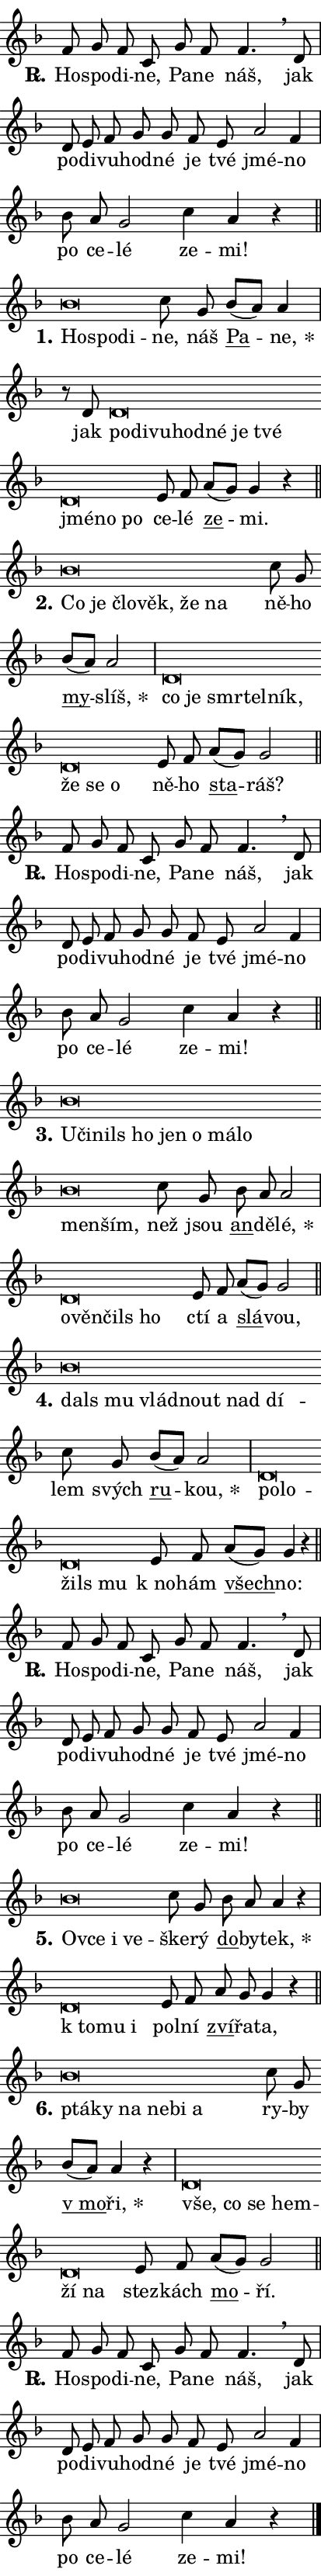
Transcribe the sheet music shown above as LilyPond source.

\version "2.22.1"
\header { tagline = "" }
\paper {
  indent = 0\cm
  top-margin = 0\cm
  right-margin = 0\cm
  bottom-margin = 0\cm
  left-margin = 0\cm
  paper-width = 7\cm
  page-breaking = #ly:one-page-breaking
  system-system-spacing.basic-distance = #11
  score-system-spacing.basic-distance = #11
  ragged-last = ##f
}


%% Author: Thomas Morley
%% https://lists.gnu.org/archive/html/lilypond-user/2020-05/msg00002.html
#(define (line-position grob)
"Returns position of @var[grob} in current system:
   @code{'start}, if at first time-step
   @code{'end}, if at last time-step
   @code{'middle} otherwise
"
  (let* ((col (ly:item-get-column grob))
         (ln (ly:grob-object col 'left-neighbor))
         (rn (ly:grob-object col 'right-neighbor))
         (col-to-check-left (if (ly:grob? ln) ln col))
         (col-to-check-right (if (ly:grob? rn) rn col))
         (break-dir-left
           (and
             (ly:grob-property col-to-check-left 'non-musical #f)
             (ly:item-break-dir col-to-check-left)))
         (break-dir-right
           (and
             (ly:grob-property col-to-check-right 'non-musical #f)
             (ly:item-break-dir col-to-check-right))))
        (cond ((eqv? 1 break-dir-left) 'start)
              ((eqv? -1 break-dir-right) 'end)
              (else 'middle))))

#(define (tranparent-at-line-position vctor)
  (lambda (grob)
  "Relying on @code{line-position} select the relevant enry from @var{vctor}.
Used to determine transparency,"
    (case (line-position grob)
      ((end) (not (vector-ref vctor 0)))
      ((middle) (not (vector-ref vctor 1)))
      ((start) (not (vector-ref vctor 2))))))

noteHeadBreakVisibility =
#(define-music-function (break-visibility)(vector?)
"Makes @code{NoteHead}s transparent relying on @var{break-visibility}"
#{
  \override NoteHead.transparent =
    #(tranparent-at-line-position break-visibility)
#})

#(define delete-ledgers-for-transparent-note-heads
  (lambda (grob)
    "Reads whether a @code{NoteHead} is transparent.
If so this @code{NoteHead} is removed from @code{'note-heads} from
@var{grob}, which is supposed to be @code{LedgerLineSpanner}.
As a result ledgers are not printed for this @code{NoteHead}"
    (let* ((nhds-array (ly:grob-object grob 'note-heads))
           (nhds-list
             (if (ly:grob-array? nhds-array)
                 (ly:grob-array->list nhds-array)
                 '()))
           ;; Relies on the transparent-property being done before
           ;; Staff.LedgerLineSpanner.after-line-breaking is executed.
           ;; This is fragile ...
           (to-keep
             (remove
               (lambda (nhd)
                 (ly:grob-property nhd 'transparent #f))
               nhds-list)))
      ;; TODO find a better method to iterate over grob-arrays, similiar
      ;; to filter/remove etc for lists
      ;; For now rebuilt from scratch
      (set! (ly:grob-object grob 'note-heads)  '())
      (for-each
        (lambda (nhd)
          (ly:pointer-group-interface::add-grob grob 'note-heads nhd))
        to-keep))))

hideNotes = {
  \noteHeadBreakVisibility #begin-of-line-visible
}
unHideNotes = {
  \noteHeadBreakVisibility #all-visible
}

% work-around for resetting accidentals
% https://lilypond.org/doc/v2.23/Documentation/notation/displaying-rhythms#unmetered-music
cadenzaMeasure = {
  \cadenzaOff
  \partial 1024 s1024
  \cadenzaOn
}

#(define-markup-command (accent layout props text) (markup?)
  "Underline accented syllable"
  (interpret-markup layout props
    #{\markup \override #'(offset . 4.3) \underline { #text }#}))

responsum = \markup \concat {
  "R" \hspace #-1.05 \path #0.1 #'((moveto 0 0.07) (lineto 0.9 0.8)) \hspace #0.05 "."
}

\layout {
    \context {
        \Staff
        \remove "Time_signature_engraver"
        \override LedgerLineSpanner.after-line-breaking = #delete-ledgers-for-transparent-note-heads
    }
    \context {
        \Voice {
            \override NoteHead.output-attributes = #'((class . "notehead"))
            \override Hairpin.height = #0.55
        }
    }
    \context {
        \Lyrics {
            \override StanzaNumber.output-attributes = #'((class . "stanzanumber"))
            \override LyricSpace.minimum-distance = #0.9
            \override LyricText.font-name = #"TeX Gyre Schola"
            \override LyricText.font-size = 1
            \override StanzaNumber.font-name = #"TeX Gyre Schola Bold"
            \override StanzaNumber.font-size = 1
        }
    }
}

% magnetic-lyrics.ily
%
%   written by
%     Jean Abou Samra <jean@abou-samra.fr>
%     Werner Lemberg <wl@gnu.org>
%
%   adapted by
%     Jiri Hon <jiri.hon@gmail.com>
%
% Version 2022-Apr-15

% https://www.mail-archive.com/lilypond-user@gnu.org/msg149350.html

#(define (Left_hyphen_pointer_engraver context)
   "Collect syllable-hyphen-syllable occurrences in lyrics and store
them in properties.  This engraver only looks to the left.  For
example, if the lyrics input is @code{foo -- bar}, it does the
following.

@itemize @bullet
@item
Set the @code{text} property of the @code{LyricHyphen} grob between
@q{foo} and @q{bar} to @code{foo}.

@item
Set the @code{left-hyphen} property of the @code{LyricText} grob with
text @q{foo} to the @code{LyricHyphen} grob between @q{foo} and
@q{bar}.
@end itemize

Use this auxiliary engraver in combination with the
@code{lyric-@/text::@/apply-@/magnetic-@/offset!} hook."
   (let ((hyphen #f)
         (text #f))
     (make-engraver
      (acknowledgers
       ((lyric-syllable-interface engraver grob source-engraver)
        (set! text grob)))
      (end-acknowledgers
       ((lyric-hyphen-interface engraver grob source-engraver)
        ;(when (not (grob::has-interface grob 'lyric-space-interface))
          (set! hyphen grob)));)
      ((stop-translation-timestep engraver)
       (when (and text hyphen)
         (ly:grob-set-object! text 'left-hyphen hyphen))
       (set! text #f)
       (set! hyphen #f)))))

#(define (lyric-text::apply-magnetic-offset! grob)
   "If the space between two syllables is less than the value in
property @code{LyricText@/.details@/.squash-threshold}, move the right
syllable to the left so that it gets concatenated with the left
syllable.

Use this function as a hook for
@code{LyricText@/.after-@/line-@/breaking} if the
@code{Left_@/hyphen_@/pointer_@/engraver} is active."
   (let ((hyphen (ly:grob-object grob 'left-hyphen #f)))
     (when hyphen
       (let ((left-text (ly:spanner-bound hyphen LEFT)))
         (when (grob::has-interface left-text 'lyric-syllable-interface)
           (let* ((common (ly:grob-common-refpoint grob left-text X))
                  (this-x-ext (ly:grob-extent grob common X))
                  (left-x-ext
                   (begin
                     ;; Trigger magnetism for left-text.
                     (ly:grob-property left-text 'after-line-breaking)
                     (ly:grob-extent left-text common X)))
                  ;; `delta` is the gap width between two syllables.
                  (delta (- (interval-start this-x-ext)
                            (interval-end left-x-ext)))
                  (details (ly:grob-property grob 'details))
                  (threshold (assoc-get 'squash-threshold details 0.2)))
             (when (< delta threshold)
               (let* (;; We have to manipulate the input text so that
                      ;; ligatures crossing syllable boundaries are not
                      ;; disabled.  For languages based on the Latin
                      ;; script this is essentially a beautification.
                      ;; However, for non-Western scripts it can be a
                      ;; necessity.
                      (lt (ly:grob-property left-text 'text))
                      (rt (ly:grob-property grob 'text))
                      (is-space (grob::has-interface hyphen 'lyric-space-interface))
                      (space (if is-space " " ""))
                      (space-markup (grob-interpret-markup grob " "))
                      (space-size (interval-length (ly:stencil-extent space-markup X)))
                      (extra-delta (if is-space space-size 0))
                      ;; Append new syllable.
                      (ltrt-space (if (and (string? lt) (string? rt))
                                (string-append lt space rt)
                                (make-concat-markup (list lt space rt))))
                      ;; Right-align `ltrt` to the right side.
                      (ltrt-space-markup (grob-interpret-markup
                               grob
                               (make-translate-markup
                                (cons (interval-length this-x-ext) 0)
                                (make-right-align-markup ltrt-space)))))
                 (begin
                   ;; Don't print `left-text`.
                   (ly:grob-set-property! left-text 'stencil #f)
                   ;; Set text and stencil (which holds all collected
                   ;; syllables so far) and shift it to the left.
                   (ly:grob-set-property! grob 'text ltrt-space)
                   (ly:grob-set-property! grob 'stencil ltrt-space-markup)
                   (ly:grob-translate-axis! grob (- (- delta extra-delta)) X))))))))))


#(define (lyric-hyphen::displace-bounds-first grob)
   ;; Make very sure this callback isn't triggered too early.
   (let ((left (ly:spanner-bound grob LEFT))
         (right (ly:spanner-bound grob RIGHT)))
     (ly:grob-property left 'after-line-breaking)
     (ly:grob-property right 'after-line-breaking)
     (ly:lyric-hyphen::print grob)))

squashThreshold = #0.4

\layout {
  \context {
    \Lyrics
    \consists #Left_hyphen_pointer_engraver
    \override LyricText.after-line-breaking =
      #lyric-text::apply-magnetic-offset!
    \override LyricHyphen.stencil = #lyric-hyphen::displace-bounds-first
    \override LyricText.details.squash-threshold = \squashThreshold
    \override LyricHyphen.minimum-distance = 0
    \override LyricHyphen.minimum-length = \squashThreshold
  }
}

squash = \override LyricText.details.squash-threshold = 9999
unSquash = \override LyricText.details.squash-threshold = \squashThreshold

left = \override LyricText.self-alignment-X = #LEFT
unLeft = \revert LyricText.self-alignment-X

starOffset = #(lambda (grob) 
                (let ((x_offset (ly:self-alignment-interface::aligned-on-x-parent grob)))
                  (if (= x_offset 0) 0 (+ x_offset 1.2))))

star = #(define-music-function (syllable)(string?)
"Append star separator at the end of a syllable"
#{
  \once \override LyricText.X-offset = #starOffset
  \lyricmode { \markup {
    #syllable
    \override #'((font-name . "TeX Gyre Schola Bold")) \hspace #0.2 \lower #0.65 \larger "*"
  } }
#})

starAccent = #(define-music-function (syllable)(string?)
"Append star separator at the end of a syllable and make accent"
#{
  \once \override LyricText.X-offset = #starOffset
  \lyricmode { \markup {
    \accent #syllable
    \override #'((font-name . "TeX Gyre Schola Bold")) \hspace #0.2 \lower #0.65 \larger "*"
  } }
#})

breath = #(define-music-function (syllable)(string?)
"Append breathing indicator at the end of a syllable"
#{
  \lyricmode { \markup { #syllable "+" } }
#})

optionalBreath = #(define-music-function (syllable)(string?)
"Append optional breathing indicator at the end of a syllable"
#{
  \lyricmode { \markup { #syllable "(+)" } }
#})


\score {
    <<
        \new Voice = "melody" { \cadenzaOn \key f \major \relative { f'8 g f c g' f f4. \breathe d8 \cadenzaMeasure \bar "|" d e f g g \bar "" f e \bar "" a2 f4 \cadenzaMeasure \bar "|" bes8 a g2 \bar "" c4 a r \cadenzaMeasure \bar "||" \break }
\relative { bes'\breve*1/16 \hideNotes \breve*1/16 \breve*1/16 \bar "" \unHideNotes c8 g \bar "" bes[( a)] a4 \cadenzaMeasure \bar "|" r8 d,8 d\breve*1/16 \hideNotes \breve*1/16 \bar "" \breve*1/16 \bar "" \breve*1/16 \bar "" \breve*1/16 \bar "" \breve*1/16 \bar "" \breve*1/16 \bar "" \breve*1/16 \bar "" \breve*1/16 \breve*1/16 \bar "" \unHideNotes e8 f \bar "" a[( g)] g4 r \cadenzaMeasure \bar "||" \break }
\relative { bes'\breve*1/16 \hideNotes \breve*1/16 \bar "" \breve*1/16 \bar "" \breve*1/16 \bar "" \breve*1/16 \breve*1/16 \bar "" \unHideNotes c8 g \bar "" bes[( a)] a2 \cadenzaMeasure \bar "|" d,\breve*1/16 \hideNotes \breve*1/16 \bar "" \breve*1/16 \bar "" \breve*1/16 \bar "" \breve*1/16 \bar "" \breve*1/16 \bar "" \breve*1/16 \breve*1/16 \bar "" \unHideNotes e8 f \bar "" a[( g)] g2 \cadenzaMeasure \bar "||" \break }
\relative { f'8 g f c g' f f4. \breathe d8 \cadenzaMeasure \bar "|" d e f g g \bar "" f e \bar "" a2 f4 \cadenzaMeasure \bar "|" bes8 a g2 \bar "" c4 a r \cadenzaMeasure \bar "||" \break }
\relative { bes'\breve*1/16 \hideNotes \breve*1/16 \bar "" \breve*1/16 \bar "" \breve*1/16 \bar "" \breve*1/16 \bar "" \breve*1/16 \bar "" \breve*1/16 \bar "" \breve*1/16 \bar "" \breve*1/16 \breve*1/16 \bar "" \unHideNotes c8 g \bar "" bes a a2 \cadenzaMeasure \bar "|" d,\breve*1/16 \hideNotes \breve*1/16 \bar "" \breve*1/16 \breve*1/16 \bar "" \unHideNotes e8 f \bar "" a[( g)] g2 \cadenzaMeasure \bar "||" \break }
\relative { bes'\breve*1/16 \hideNotes \breve*1/16 \bar "" \breve*1/16 \bar "" \breve*1/16 \bar "" \breve*1/16 \breve*1/16 \bar "" \unHideNotes c8 g \bar "" bes[( a)] a2 \cadenzaMeasure \bar "|" d,\breve*1/16 \hideNotes \breve*1/16 \bar "" \breve*1/16 \breve*1/16 \bar "" \unHideNotes e8 f \bar "" a[( g)] g4 r \cadenzaMeasure \bar "||" \break }
\relative { f'8 g f c g' f f4. \breathe d8 \cadenzaMeasure \bar "|" d e f g g \bar "" f e \bar "" a2 f4 \cadenzaMeasure \bar "|" bes8 a g2 \bar "" c4 a r \cadenzaMeasure \bar "||" \break }
\relative { bes'\breve*1/16 \hideNotes \breve*1/16 \bar "" \breve*1/16 \breve*1/16 \bar "" \unHideNotes c8 g \bar "" bes a a4 r \cadenzaMeasure \bar "|" d,\breve*1/16 \hideNotes \breve*1/16 \breve*1/16 \bar "" \unHideNotes e8 f \bar "" a g g4 r \cadenzaMeasure \bar "||" \break }
\relative { bes'\breve*1/16 \hideNotes \breve*1/16 \bar "" \breve*1/16 \bar "" \breve*1/16 \bar "" \breve*1/16 \breve*1/16 \bar "" \unHideNotes c8 g \bar "" bes[( a)] a4 r \cadenzaMeasure \bar "|" d,\breve*1/16 \hideNotes \breve*1/16 \bar "" \breve*1/16 \bar "" \breve*1/16 \bar "" \breve*1/16 \breve*1/16 \bar "" \unHideNotes e8 f \bar "" a[( g)] g2 \cadenzaMeasure \bar "||" \break }
\relative { f'8 g f c g' f f4. \breathe d8 \cadenzaMeasure \bar "|" d e f g g \bar "" f e \bar "" a2 f4 \cadenzaMeasure \bar "|" bes8 a g2 \bar "" c4 a r \cadenzaMeasure \bar "||" \break } \bar "|." }
        \new Lyrics \lyricsto "melody" { \lyricmode { \set stanza = \responsum
Ho -- spo -- di -- ne, Pa -- ne náš, jak po -- di -- vu -- hod -- né je tvé jmé -- no po ce -- lé ze -- mi!
\set stanza = "1."
\left Ho -- \squash spo -- di -- \unLeft \unSquash ne, náš \markup \accent Pa -- \star ne, jak \left po -- \squash di -- vu -- hod -- né je tvé jmé -- no po \unLeft \unSquash ce -- lé \markup \accent ze -- mi.
\set stanza = "2."
\left Co \squash je člo -- věk, že na \unLeft \unSquash ně -- ho \markup \accent my -- \star slíš, \left co \squash je smr -- tel -- ník, že se o \unLeft \unSquash ně -- ho \markup \accent sta -- ráš?
\set stanza = \responsum
Ho -- spo -- di -- ne, Pa -- ne náš, jak po -- di -- vu -- hod -- né je tvé jmé -- no po ce -- lé ze -- mi!
\set stanza = "3."
\left U -- \squash či -- nils ho jen o má -- lo men -- ším, \unLeft \unSquash než jsou \markup \accent an -- dě -- \star lé, \left o -- \squash věn -- čils ho \unLeft \unSquash ctí a \markup \accent slá -- vou,
\set stanza = "4."
\left dals \squash mu vlád -- nout nad dí -- \unLeft \unSquash lem svých \markup \accent ru -- \star kou, \left po -- \squash lo -- žils mu \unLeft \unSquash "k no" -- hám \markup \accent všech -- no:
\set stanza = \responsum
Ho -- spo -- di -- ne, Pa -- ne náš, jak po -- di -- vu -- hod -- né je tvé jmé -- no po ce -- lé ze -- mi!
\set stanza = "5."
\left Ov -- \squash ce i ve -- \unLeft \unSquash ške -- rý \markup \accent do -- by -- \star tek, \left "k to" -- \squash mu i \unLeft \unSquash pol -- ní \markup \accent zví -- řa -- ta,
\set stanza = "6."
\left ptá -- \squash ky na ne -- bi a \unLeft \unSquash ry -- by \markup \accent "v mo" -- \star ři, \left vše, \squash co se hem -- ží na \unLeft \unSquash stez -- kách \markup \accent mo -- ří.
\set stanza = \responsum
Ho -- spo -- di -- ne, Pa -- ne náš, jak po -- di -- vu -- hod -- né je tvé jmé -- no po ce -- lé ze -- mi! } }
    >>
    \layout {}
}
